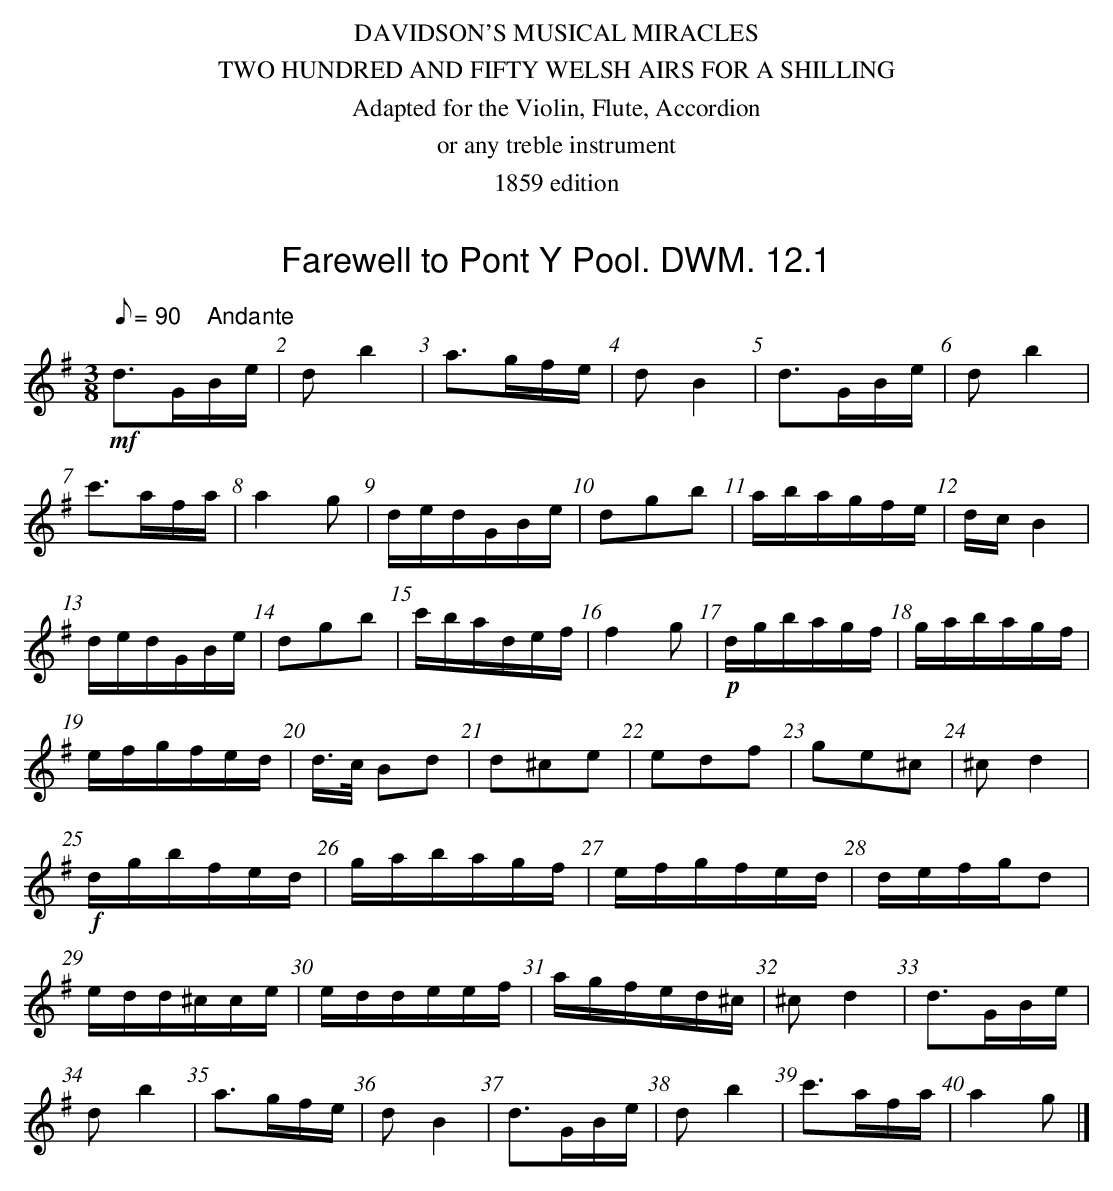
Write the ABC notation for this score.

X:1
T:Farewell to Pont Y Pool. DWM. 12.1
M:3/8
L:1/16
Q:1/8=90 "    Andante"
K:G
!mf!d3GBe|d2 b4|a3gfe|d2 B4|d3GBe|d2 b4|
c'3afa|a4 g2|dedGBe|d2g2b2|abagfe|dc B4|
dedGBe|d2g2b2|c'badef|f4 g2|!p!dgbagf|gabagf|
efgfed|d>c B2d2|d2^c2e2|e2d2f2|g2e2^c2|^c2 d4|
!f!dgbfed|gabagf|efgfed|defgd2|
edd^cce|eddeef|agfed^c|^c2 d4|d3GBe|
d2 b4|a3gfe|d2 B4|d3GBe|d2b4|c'3afa|a4 g2|]
